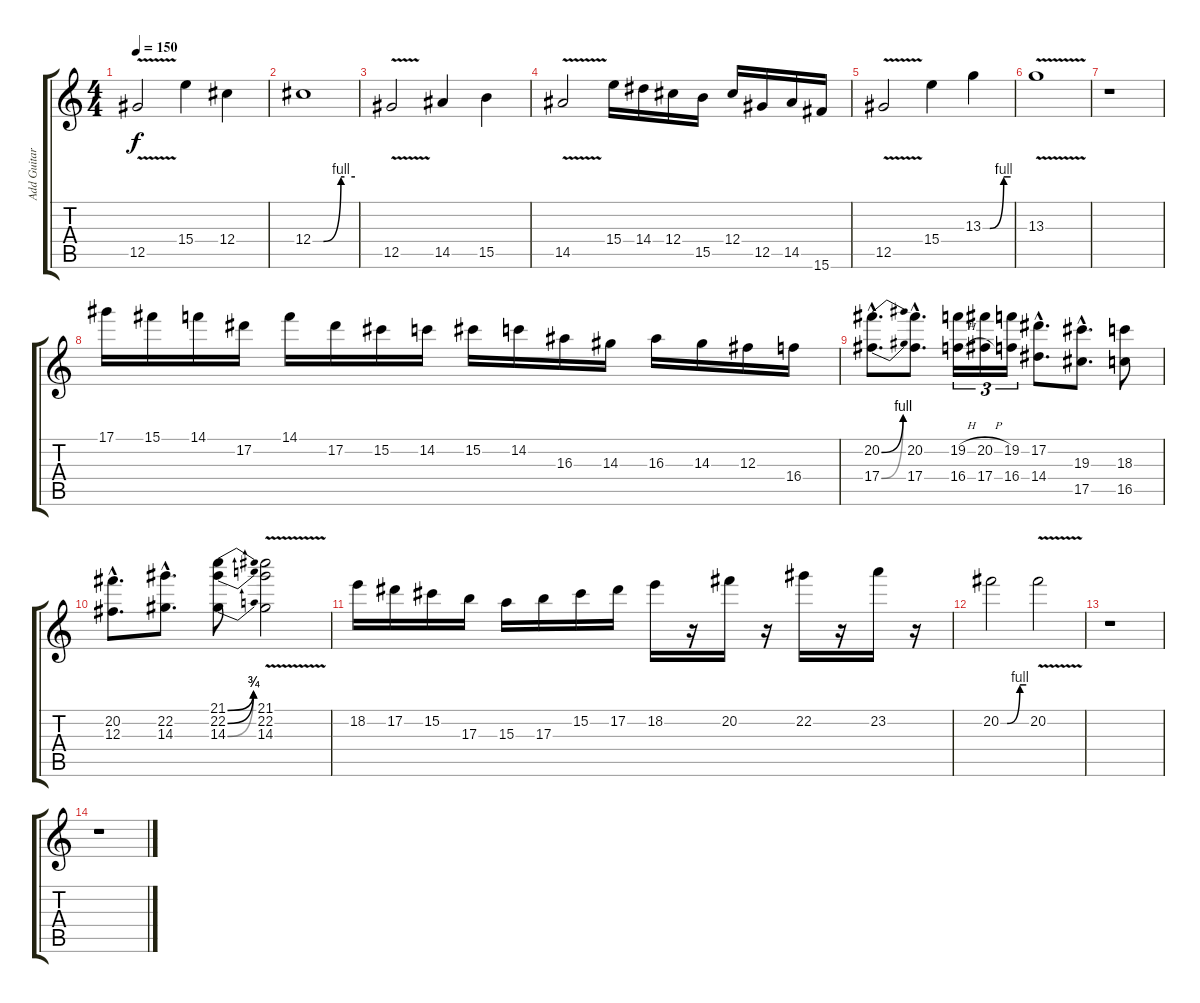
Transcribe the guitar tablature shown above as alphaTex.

\track ("Add Guitar 1" "Add Guitar") {instrument distortionguitar}
\staff {score tabs}
\tuning (Eb4 Bb3 Gb3 Db3 Ab2 Eb2) {hide}
\ts (4 4)
\tempo 150
\clef g2
\ks c
12.5{v}.2{dy f} 15.4.4 12.4.4 |
12.4{be (custom 0 0 15 0 40 4 45 4 60 4)}.1 |
12.5{v}.2 14.5.4 15.5.4 |
14.5{v}.2 15.4.16 14.4.16 12.4.16 15.5.16 12.4.16 12.5.16 14.5.16 15.6.16 |
12.5{v}.2 15.4.4 13.3{be (custom 0 0 15 0 45 4 60 4)}.4 |
13.3{v}.1 |
r.1 |
17.1.16 15.1.16 14.1.16 17.2.16 14.1.16 17.2.16 15.2.16 14.2.16 15.2.16 14.2.16 16.3.16 14.3.16 16.3.16 14.3.16 12.3.16 16.4.16 |
(20.2{be (bend 0 0 60 4) hac} 17.4{be (bend 0 0 60 4) hac}).8{d} (20.2{hac} 17.4{hac}).8{d} (19.2{h} 16.4{h}).16{tu (3 2)} (20.2{h} 17.4{h}).16{tu (3 2)} (19.2 16.4).16{tu (3 2)} (17.2{hac} 14.4{hac}).8{d} (19.3{hac} 17.5{hac}).8{d} (18.3 16.5).8 |
(20.2{hac} 12.3{hac}).8{d} (22.2{hac} 14.3{hac}).8{d} (21.1{be (bend 0 0 60 3)} 22.2{be (bend 0 0 60 3)} 14.3{be (bend 0 0 60 3)}).8 (21.1{v} 22.2{v} 14.3{v}).2 |
18.2.16 17.2.16 15.2.16 17.3.16 15.3.16 17.3.16 15.2.16 17.2.16 18.2.16 r.16 20.2.16 r.16 22.2.16 r.16 23.2.16 r.16 |
20.2{be (custom 0 0 15 0 45 4 60 4)}.2 20.2{v}.2 |
r.1 |
r.1
